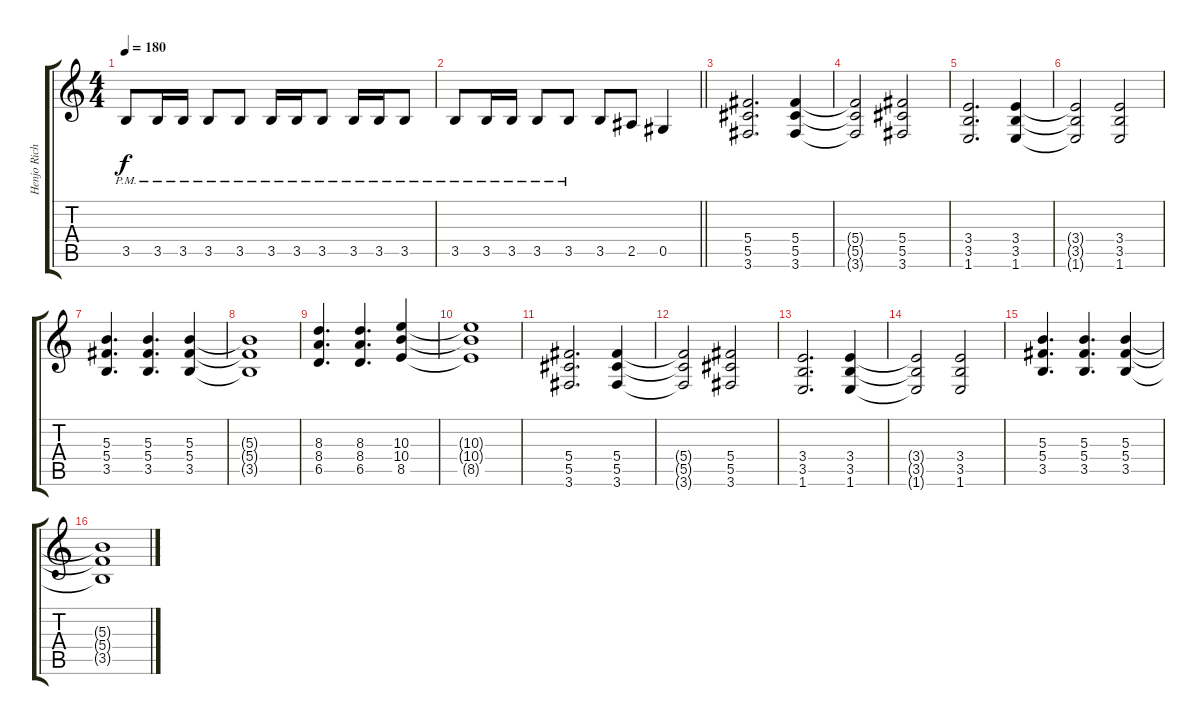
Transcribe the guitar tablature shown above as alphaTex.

\track ("Henjo Richter Lead 1" "Henjo Rich") {instrument distortionguitar}
\staff {score tabs}
\tuning (Eb4 Bb3 Gb3 Db3 Ab2 Eb2) {hide}
\ts (4 4)
\tempo 180
\clef g2
\ks c
3.5{pm}.8{dy f} 3.5{pm}.16 3.5{pm}.16 3.5{pm}.8 3.5{pm}.8 3.5{pm}.16 3.5{pm}.16 3.5{pm}.8 3.5{pm}.16 3.5{pm}.16 3.5{pm}.8 |
\barLineRight lightlight
3.5{pm}.8 3.5{pm}.16 3.5{pm}.16 3.5{pm}.8 3.5{pm}.8 3.5.8 2.5.8 0.5.4 |
(5.4 5.5 3.6).2{d} (5.4 5.5 3.6).4 |
(5.4{t} 5.5{t} 3.6{t}).2 (5.4 5.5 3.6).2 |
(3.4 3.5 1.6).2{d} (3.4 3.5 1.6).4 |
(3.4{t} 3.5{t} 1.6{t}).2 (3.4 3.5 1.6).2 |
(5.3 5.4 3.5).4{d} (5.3 5.4 3.5).4{d} (5.3 5.4 3.5).4 |
(5.3{t} 5.4{t} 3.5{t}).1 |
(8.3 8.4 6.5).4{d} (8.3 8.4 6.5).4{d} (10.3 10.4 8.5).4 |
(10.3{t} 10.4{t} 8.5{t}).1 |
(5.4 5.5 3.6).2{d} (5.4 5.5 3.6).4 |
(5.4{t} 5.5{t} 3.6{t}).2 (5.4 5.5 3.6).2 |
(3.4 3.5 1.6).2{d} (3.4 3.5 1.6).4 |
(3.4{t} 3.5{t} 1.6{t}).2 (3.4 3.5 1.6).2 |
(5.3 5.4 3.5).4{d} (5.3 5.4 3.5).4{d} (5.3 5.4 3.5).4 |
(5.3{t} 5.4{t} 3.5{t}).1
